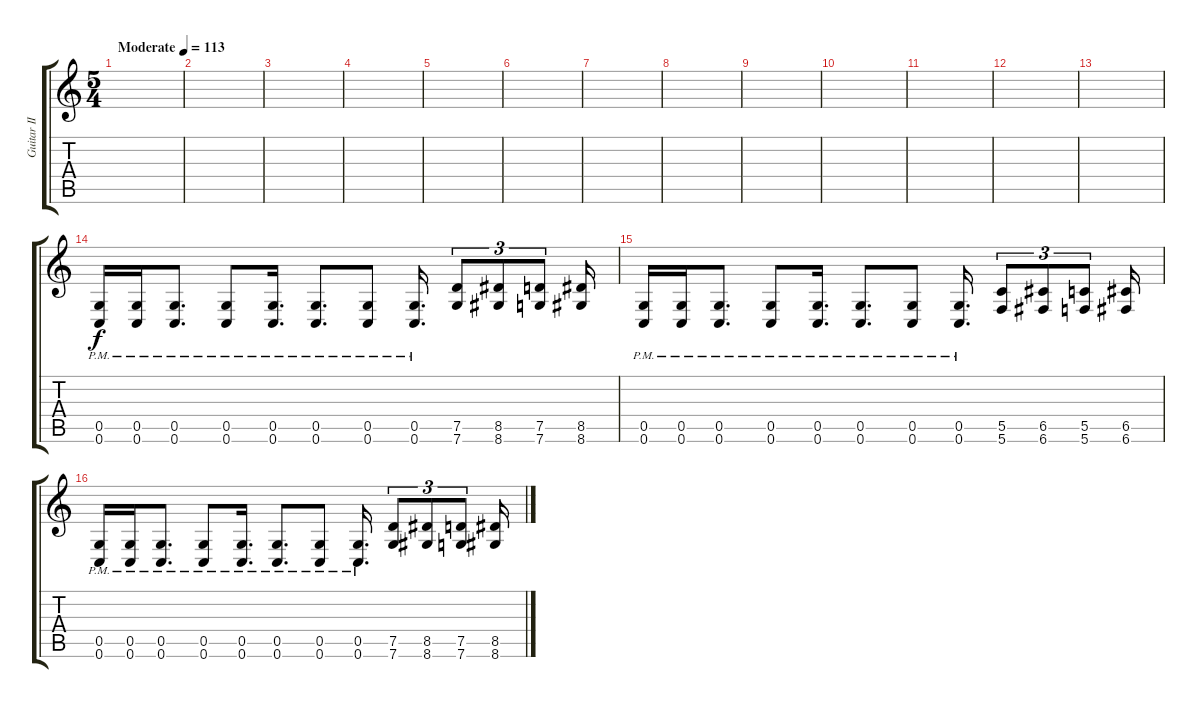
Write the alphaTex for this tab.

\track ("Guitar II" "Guitar II") {instrument overdrivenguitar}
\staff {score tabs}
\tuning (D4 A3 F3 C3 G2 C2) {hide}
\ts (5 4)
\tempo (113 "Moderate")
\clef g2
\ks c
|
|
|
|
|
|
|
|
|
|
|
|
|
(0.5{pm} 0.6{pm}).16 (0.5{pm} 0.6{pm}).16 (0.5{pm} 0.6{pm}).8{d} (0.5{pm} 0.6{pm}).8 (0.5{pm} 0.6{pm}).16{d} (0.5{pm} 0.6{pm}).8{d} (0.5{pm} 0.6{pm}).8 (0.5{pm} 0.6{pm}).16{d} (7.5 7.6).8{tu (3 2)} (8.5 8.6).8{tu (3 2)} (7.5 7.6).8{tu (3 2)} (8.5 8.6).16 |
(0.5{pm} 0.6{pm}).16 (0.5{pm} 0.6{pm}).16 (0.5{pm} 0.6{pm}).8{d} (0.5{pm} 0.6{pm}).8 (0.5{pm} 0.6{pm}).16{d} (0.5{pm} 0.6{pm}).8{d} (0.5{pm} 0.6{pm}).8 (0.5{pm} 0.6{pm}).16{d} (5.5 5.6).8{tu (3 2)} (6.5 6.6).8{tu (3 2)} (5.5 5.6).8{tu (3 2)} (6.5 6.6).16 |
(0.5{pm} 0.6{pm}).16 (0.5{pm} 0.6{pm}).16 (0.5{pm} 0.6{pm}).8{d} (0.5{pm} 0.6{pm}).8 (0.5{pm} 0.6{pm}).16{d} (0.5{pm} 0.6{pm}).8{d} (0.5{pm} 0.6{pm}).8 (0.5{pm} 0.6{pm}).16{d} (7.5 7.6).8{tu (3 2)} (8.5 8.6).8{tu (3 2)} (7.5 7.6).8{tu (3 2)} (8.5 8.6).16
